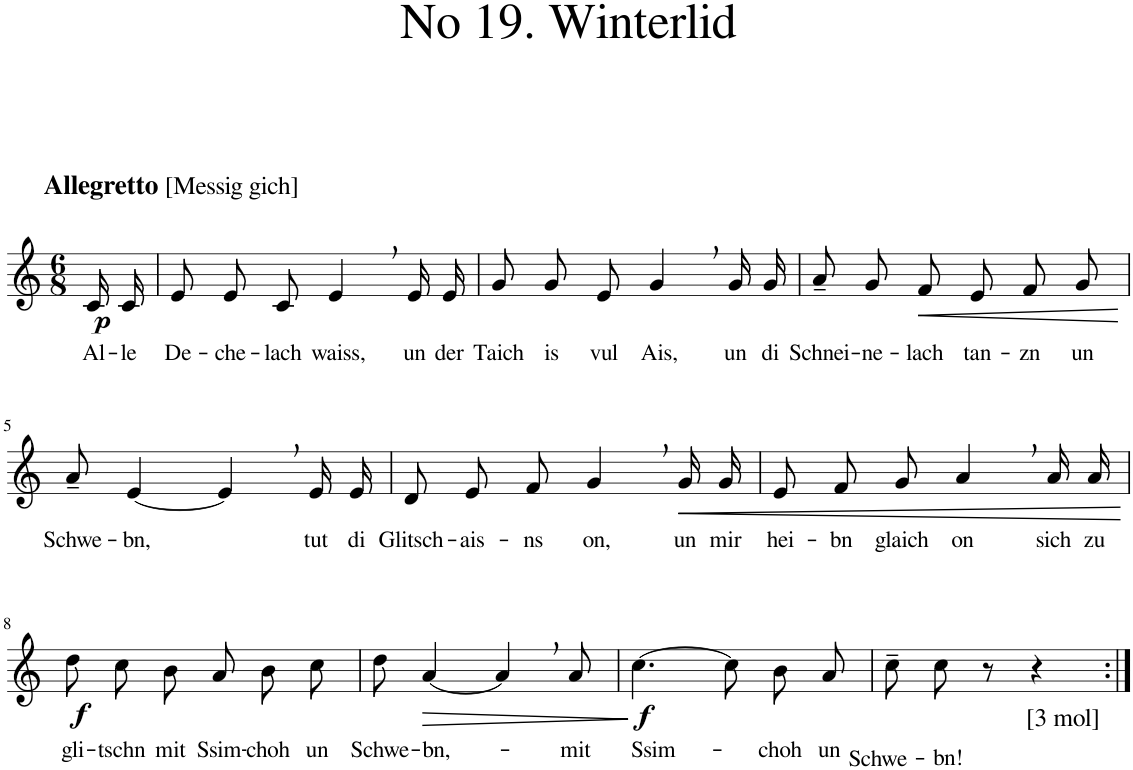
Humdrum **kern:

**kern	**text	**dynam
*part1	*part1	*part1
*staff1	*staff1	*staff1
*I"Piano	*	*
*I'Pno.	*	*
*clefG2	*	*
*k[]	*	*
*M6/8	*	*
=1	=1	=1
!LO:TX:a:B:t=Allegretto	!	!
!LO:TX:a:t=[Messig gich]	!	!
!	!LO:LY:b	!LO:DY:b
16c/LL	Al-	p
!	!LO:LY:b	!
16c/JJ	-le	.
=2	=2	=2
!	!LO:LY:b	!
8e/L	De-	.
!	!LO:LY:b	!
8e/	-che-	.
!	!LO:LY:b	!
8c/J	-lach	.
!	!LO:LY:b	!
4e,/	waiss,	.
!	!LO:LY:b	!
16e/LL	un	.
!	!LO:LY:b	!
16e/JJ	der	.
=3	=3	=3
!	!LO:LY:b	!
8g/L	Taich	.
!	!LO:LY:b	!
8g/	is	.
!	!LO:LY:b	!
8e/J	vul	.
!	!LO:LY:b	!
4g,/	Ais,	.
!	!LO:LY:b	!
16g/LL	un	.
!	!LO:LY:b	!
16g/JJ	di	.
=4	=4	=4
!	!LO:LY:b	!
8a~/L	Schnei-	.
!	!LO:LY:b	!
8g/	-ne-	.
!	!LO:LY:b	!LO:HP:b
8f/J	-lach	<
!	!LO:LY:b	!
8e/L	tan-	.
!	!LO:LY:b	!
8f/	-zn	.
!	!LO:LY:b	!
8g/J	un	.
.	.	[
!!LO:LB:g=z
=5	=5	=5
!	!LO:LY:b	!
8a~/	Schwe-	.
!	!LO:LY:b	!
[4e/	-bn,	.
4e,/]	.	.
!	!LO:LY:b	!
16e/LL	tut	.
!	!LO:LY:b	!
16e/JJ	di	.
=6	=6	=6
!	!LO:LY:b	!
8d/L	Glitsch-	.
!	!LO:LY:b	!
8e/	-ais-	.
!	!LO:LY:b	!
8f/J	-ns	.
!	!LO:LY:b	!
4g,/	on,	.
!	!LO:LY:b	!LO:HP:b
16g/LL	un	<
!	!LO:LY:b	!
16g/JJ	mir	.
.	.	[
=7	=7	=7
!	!LO:LY:b	!
8e/L	hei-	.
!	!LO:LY:b	!
8f/	-bn	.
!	!LO:LY:b	!
8g/J	glaich	.
!	!LO:LY:b	!
4a,/	on	.
!	!LO:LY:b	!
16a/LL	sich	.
!	!LO:LY:b	!
16a/JJ	zu	.
!!LO:LB:g=z
=8	=8	=8
!	!LO:LY:b	!LO:DY:b
8dd\L	gli-	f
!	!LO:LY:b	!
8cc\	-tschn	.
!	!LO:LY:b	!
8b\J	mit	.
!	!LO:LY:b	!
8a\L	Ssim-	.
!	!LO:LY:b	!
8b\	-choh	.
!	!LO:LY:b	!
8cc\J	un	.
=9	=9	=9
!	!LO:LY:b	!
8dd\	Schwe-	.
!	!LO:LY:b	!LO:HP:b
[4a/	-bn,-	>
4a,/]	.	.
!	!LO:LY:b	!
8a/	-mit	.
.	.	]
=10	=10	=10
!	!LO:LY:b	!LO:DY:b
[4.cc\	Ssim-	f
8cc\L]	.	.
!	!LO:LY:b	!
8b\	-choh	.
!	!LO:LY:b	!
8a\J	un	.
=11	=11	=11
!	!LO:LY:b	!
8cc~\L	Schwe-	.
!	!LO:LY:b	!
8cc\J	-bn!	.
8r	.	.
!LO:TX:b:t=[3 mol]	!	!
4r	.	.
=:|!	=:|!	=:|!
*-	*-	*-
